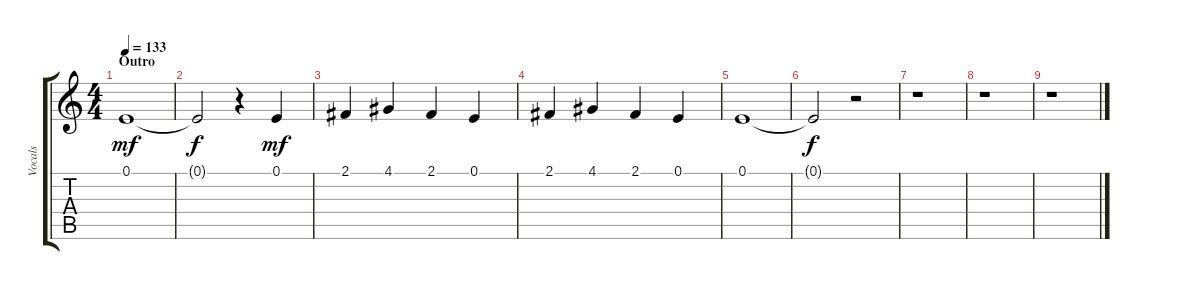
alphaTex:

\track ("Vocals" "Vocals") {instrument brightacousticpiano}
\staff {score tabs}
\tuning (E4 B3 G3 D3 A2 E2) {hide}
\ts (4 4)
\section ("" "Outro")
\tempo 133
\clef g2
\ks c
0.1.1{dy mf} |
0.1{t}.2{dy f} r.4 0.1.4{dy mf} |
2.1.4 4.1.4 2.1.4 0.1.4 |
2.1.4 4.1.4 2.1.4 0.1.4 |
0.1.1 |
0.1{t}.2{dy f} r.2 |
r.1 |
r.1 |
r.1
